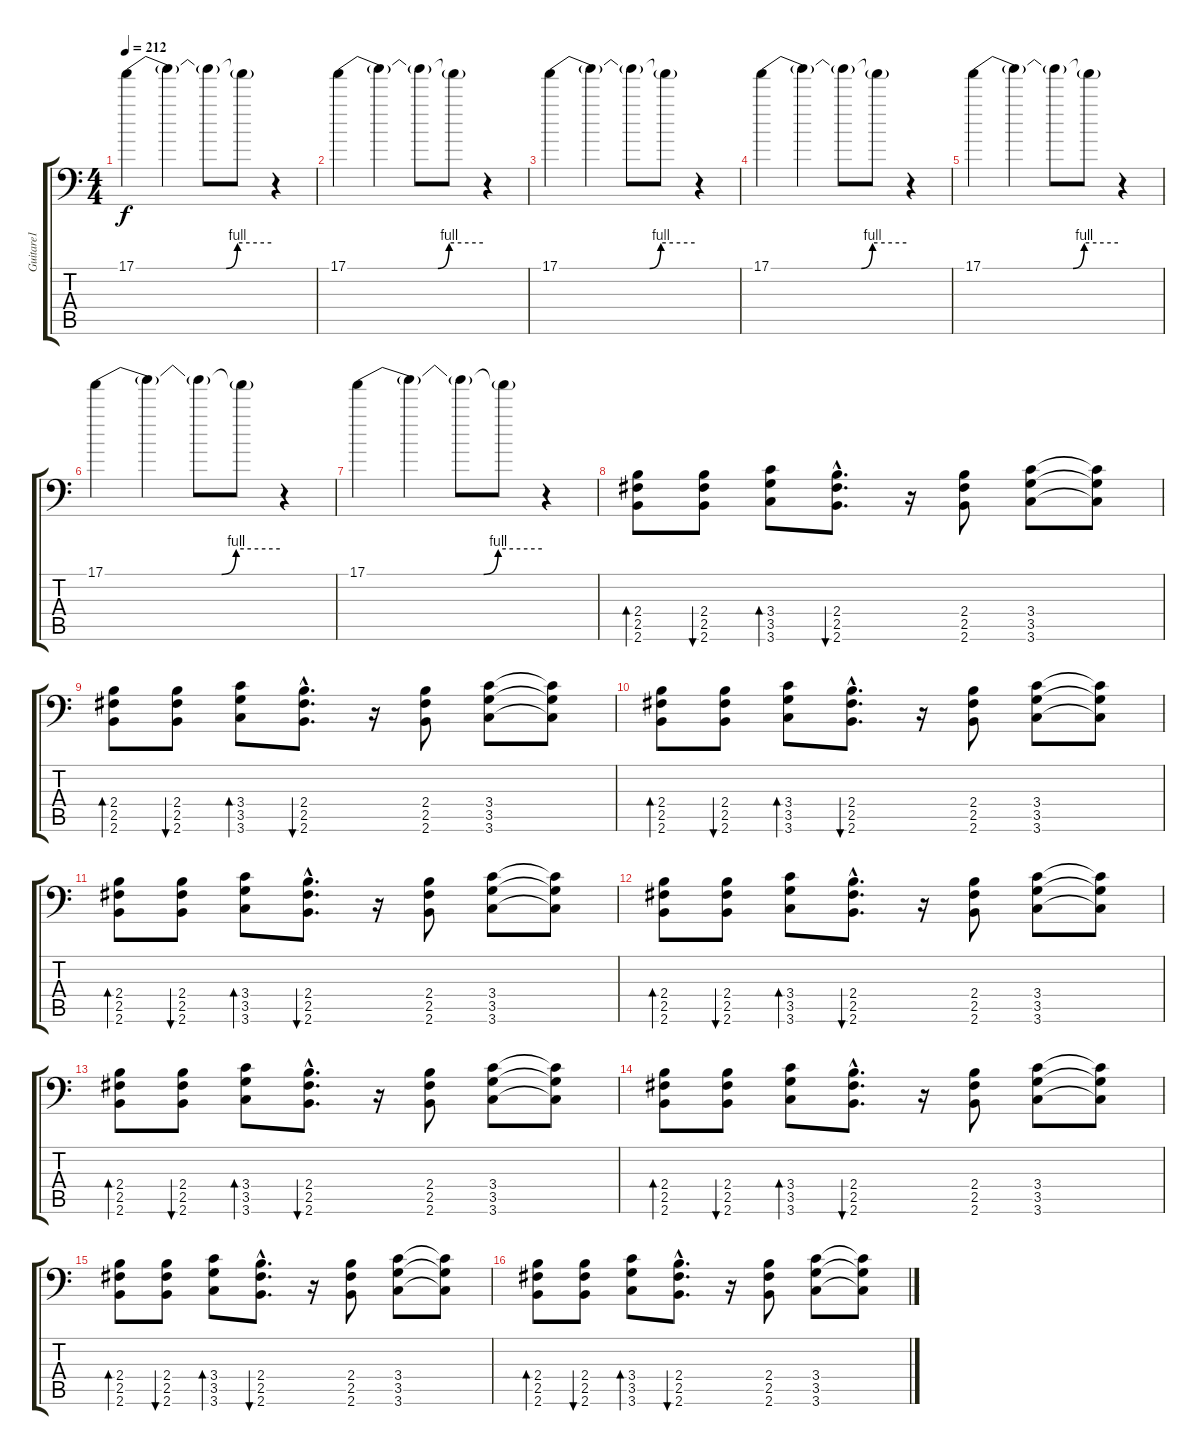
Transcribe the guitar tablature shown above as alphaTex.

\track ("Guitare1" "Guitare1") {instrument overdrivenguitar}
\staff {score tabs}
\tuning (E4 B3 G3 A2 E2 A1) {hide}
\ts (4 4)
\tempo 212
\clef f4
\ks c
17.1{be (custom 0 0 40 0 45 4 60 4)}.4{dy f volume 13} 17.1{t}.4 17.1{t}.8 17.1{t}.8{volume 0} r.4 |
17.1{be (custom 0 0 40 0 45 4 60 4)}.4{volume 13} 17.1{t}.4 17.1{t}.8 17.1{t}.8{volume 0} r.4 |
17.1{be (custom 0 0 40 0 45 4 60 4)}.4{volume 13} 17.1{t}.4 17.1{t}.8 17.1{t}.8{volume 0} r.4 |
17.1{be (custom 0 0 40 0 45 4 60 4)}.4{volume 13} 17.1{t}.4 17.1{t}.8 17.1{t}.8{volume 0} r.4 |
17.1{be (custom 0 0 40 0 45 4 60 4)}.4{volume 13} 17.1{t}.4 17.1{t}.8 17.1{t}.8{volume 0} r.4 |
17.1{be (custom 0 0 40 0 45 4 60 4)}.4{volume 13} 17.1{t}.4 17.1{t}.8 17.1{t}.8{volume 0} r.4 |
17.1{be (custom 0 0 40 0 45 4 60 4)}.4{volume 13} 17.1{t}.4 17.1{t}.8 17.1{t}.8{volume 0} r.4 |
(2.4 2.5 2.6).8{bd 120 volume 15 instrument distortionguitar} (2.4 2.5 2.6).8{bu 120} (3.4 3.5 3.6).8{bd 120} (2.4{hac} 2.5{hac} 2.6{hac}).8{d bu 120} r.16 (2.4 2.5 2.6).8 (3.4 3.5 3.6).8 (3.4{t} 3.5{t} 3.6{t}).8 |
(2.4 2.5 2.6).8{bd 120} (2.4 2.5 2.6).8{bu 120} (3.4 3.5 3.6).8{bd 120} (2.4{hac} 2.5{hac} 2.6{hac}).8{d bu 120} r.16 (2.4 2.5 2.6).8 (3.4 3.5 3.6).8 (3.4{t} 3.5{t} 3.6{t}).8 |
(2.4 2.5 2.6).8{bd 120} (2.4 2.5 2.6).8{bu 120} (3.4 3.5 3.6).8{bd 120} (2.4{hac} 2.5{hac} 2.6{hac}).8{d bu 120} r.16 (2.4 2.5 2.6).8 (3.4 3.5 3.6).8 (3.4{t} 3.5{t} 3.6{t}).8 |
(2.4 2.5 2.6).8{bd 120} (2.4 2.5 2.6).8{bu 120} (3.4 3.5 3.6).8{bd 120} (2.4{hac} 2.5{hac} 2.6{hac}).8{d bu 120} r.16 (2.4 2.5 2.6).8 (3.4 3.5 3.6).8 (3.4{t} 3.5{t} 3.6{t}).8 |
(2.4 2.5 2.6).8{bd 120} (2.4 2.5 2.6).8{bu 120} (3.4 3.5 3.6).8{bd 120} (2.4{hac} 2.5{hac} 2.6{hac}).8{d bu 120} r.16 (2.4 2.5 2.6).8 (3.4 3.5 3.6).8 (3.4{t} 3.5{t} 3.6{t}).8 |
(2.4 2.5 2.6).8{bd 120} (2.4 2.5 2.6).8{bu 120} (3.4 3.5 3.6).8{bd 120} (2.4{hac} 2.5{hac} 2.6{hac}).8{d bu 120} r.16 (2.4 2.5 2.6).8 (3.4 3.5 3.6).8 (3.4{t} 3.5{t} 3.6{t}).8 |
(2.4 2.5 2.6).8{bd 120} (2.4 2.5 2.6).8{bu 120} (3.4 3.5 3.6).8{bd 120} (2.4{hac} 2.5{hac} 2.6{hac}).8{d bu 120} r.16 (2.4 2.5 2.6).8 (3.4 3.5 3.6).8 (3.4{t} 3.5{t} 3.6{t}).8 |
(2.4 2.5 2.6).8{bd 120} (2.4 2.5 2.6).8{bu 120} (3.4 3.5 3.6).8{bd 120} (2.4{hac} 2.5{hac} 2.6{hac}).8{d bu 120} r.16 (2.4 2.5 2.6).8 (3.4 3.5 3.6).8 (3.4{t} 3.5{t} 3.6{t}).8 |
(2.4 2.5 2.6).8{bd 120} (2.4 2.5 2.6).8{bu 120} (3.4 3.5 3.6).8{bd 120} (2.4{hac} 2.5{hac} 2.6{hac}).8{d bu 120} r.16 (2.4 2.5 2.6).8 (3.4 3.5 3.6).8 (3.4{t} 3.5{t} 3.6{t}).8
